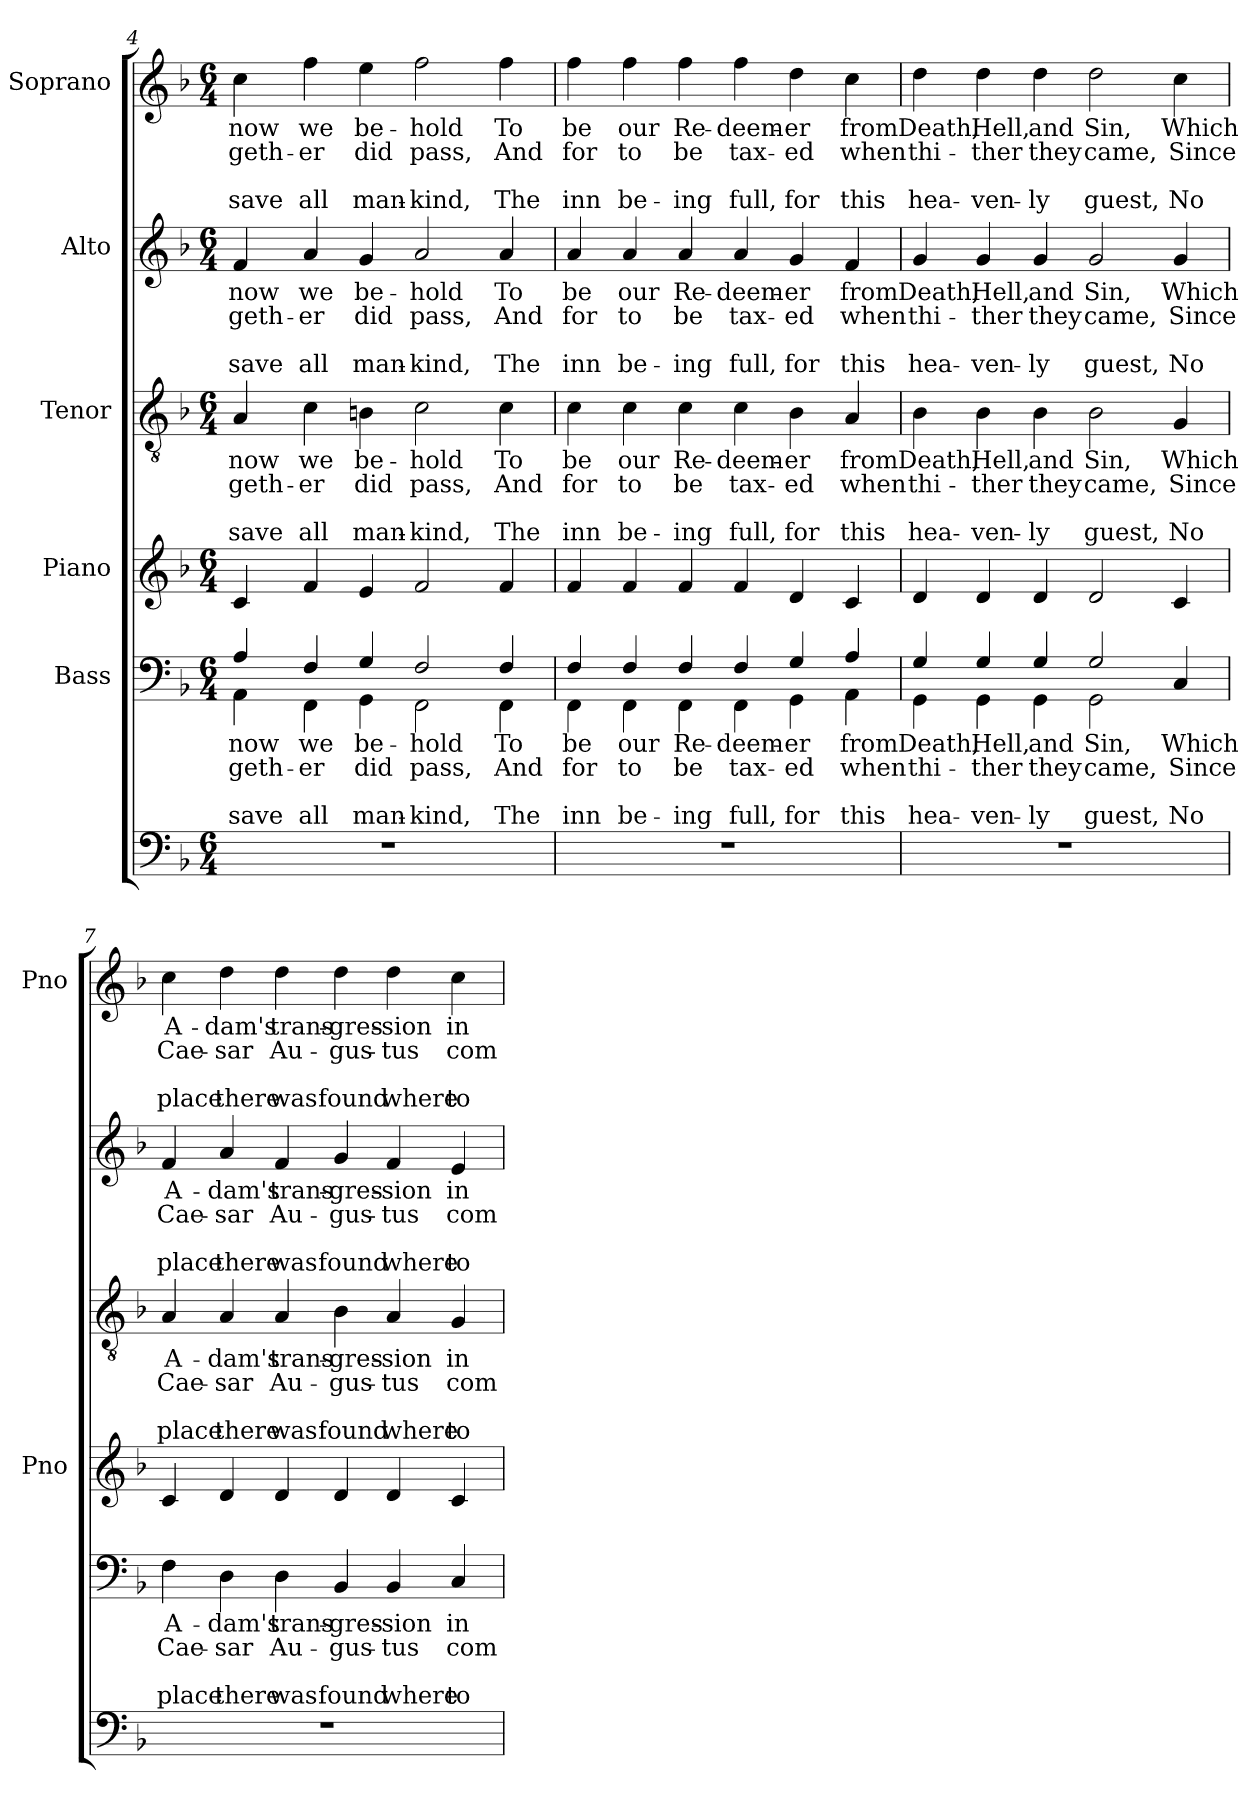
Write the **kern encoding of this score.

**kern	**kern	**text	**text	**text	**text	**kern	**kern	**text	**text	**text	**text	**kern	**text	**text	**text	**text	**kern	**text	**text	**text	**text
*part6	*part5	*part5	*part5	*part5	*part5	*part4	*part3	*part3	*part3	*part3	*part3	*part2	*part2	*part2	*part2	*part2	*part1	*part1	*part1	*part1	*part1
*staff6	*staff5	*staff5	*staff5	*staff5	*staff5	*staff4	*staff3	*staff3	*staff3	*staff3	*staff3	*staff2	*staff2	*staff2	*staff2	*staff2	*staff1	*staff1	*staff1	*staff1	*staff1
*	*I"Bass	*	*	*	*	*I"Piano	*I"Tenor	*	*	*	*	*I"Alto	*	*	*	*	*I"Soprano	*	*	*	*
*	*	*	*	*	*	*I'Pno	*	*	*	*	*	*	*	*	*	*	*I'Pno	*	*	*	*
*clefF4	*clefF4	*	*	*	*	*clefG2	*clefGv2	*	*	*	*	*clefG2	*	*	*	*	*clefG2	*	*	*	*
*k[b-]	*k[b-]	*	*	*	*	*k[b-]	*k[b-]	*	*	*	*	*k[b-]	*	*	*	*	*k[b-]	*	*	*	*
*F:	*F:	*	*	*	*	*F:	*F:	*	*	*	*	*F:	*	*	*	*	*F:	*	*	*	*
*M6/4	*M6/4	*	*	*	*	*M6/4	*M6/4	*	*	*	*	*M6/4	*	*	*	*	*M6/4	*	*	*	*
=4	=4	=4	=4	=4	=4	=4	=4	=4	=4	=4	=4	=4	=4	=4	=4	=4	=4	=4	=4	=4	=4
*	*^	*	*	*	*	*	*	*	*	*	*	*	*	*	*	*	*	*	*	*	*
1.r	4A/	4AA\	now	-­geth-	.	save	4c/	4A/	now	-­geth-	.	save	4f/	now	-­geth-	.	save	4cc\	now	-­geth-	.	save
.	4F/	4FF\	we	-er	.	all	4f/	4c\	we	-er	.	all	4a/	we	-er	.	all	4ff\	we	-er	.	all
.	4G/	4GG\	be-	did	.	man-	4e/	4Bn\	be-	did	.	man-	4g/	be-	did	.	man-	4ee\	be-	did	.	man-
.	2F/	2FF\	-hold	pass,	.	-kind,	2f/	2c\	-hold	pass,	.	-kind,	2a/	-hold	pass,	.	-kind,	2ff\	-hold	pass,	.	-kind,
.	4F/	4FF\	To	And	.	The	4f/	4c\	To	And	.	The	4a/	To	And	.	The	4ff\	To	And	.	The
=5	=5	=5	=5	=5	=5	=5	=5	=5	=5	=5	=5	=5	=5	=5	=5	=5	=5	=5	=5	=5	=5	=5
1.r	4F/	4FF\	be	for	.	inn	4f/	4c\	be	for	.	inn	4a/	be	for	.	inn	4ff\	be	for	.	inn
.	4F/	4FF\	our	to	.	be-	4f/	4c\	our	to	.	be-	4a/	our	to	.	be-	4ff\	our	to	.	be-
.	4F/	4FF\	Re-	be	.	-ing	4f/	4c\	Re-	be	.	-ing	4a/	Re-	be	.	-ing	4ff\	Re-	be	.	-ing
.	4F/	4FF\	-deem-	tax-	.	full,	4f/	4c\	-deem-	tax-	.	full,	4a/	-deem-	tax-	.	full,	4ff\	-deem-	tax-	.	full,
.	4G/	4GG\	-er	-ed	.	for	4d/	4B-\	-er	-ed	.	for	4g/	-er	-ed	.	for	4dd\	-er	-ed	.	for
.	4A/	4AA\	from	when	.	this	4c/	4A/	from	when	.	this	4f/	from	when	.	this	4cc\	from	when	.	this
!!LO:PB:g=z
=6	=6	=6	=6	=6	=6	=6	=6	=6	=6	=6	=6	=6	=6	=6	=6	=6	=6	=6	=6	=6	=6	=6
1.r	4G/	4GG\	Death,	thi-	.	hea-	4d/	4B-\	Death,	thi-	.	hea-	4g/	Death,	thi-	.	hea-	4dd\	Death,	thi-	.	hea-
.	4G/	4GG\	Hell,	-ther	.	-ven-	4d/	4B-\	Hell,	-ther	.	-ven-	4g/	Hell,	-ther	.	-ven-	4dd\	Hell,	-ther	.	-ven-
.	4G/	4GG\	and	they	.	-ly	4d/	4B-\	and	they	.	-ly	4g/	and	they	.	-ly	4dd\	and	they	.	-ly
.	2G/	2GG\	Sin,	came,	.	guest,	2d/	2B-\	Sin,	came,	.	guest,	2g/	Sin,	came,	.	guest,	2dd\	Sin,	came,	.	guest,
.	4C/	4ryy	Which	Since	.	No	4c/	4G/	Which	Since	.	No	4g/	Which	Since	.	No	4cc\	Which	Since	.	No
*	*v	*v	*	*	*	*	*	*	*	*	*	*	*	*	*	*	*	*	*	*	*	*
=7	=7	=7	=7	=7	=7	=7	=7	=7	=7	=7	=7	=7	=7	=7	=7	=7	=7	=7	=7	=7	=7
1.r	4F\	A-	Cae-	.	place	4c/	4A/	A-	Cae-	.	place	4f/	A-	Cae-	.	place	4cc\	A-	Cae-	.	place
.	4D\	-dam's	-sar	.	there	4d/	4A/	-dam's	-sar	.	there	4a/	-dam's	-sar	.	there	4dd\	-dam's	-sar	.	there
.	4D\	trans-	Au-	.	was	4d/	4A/	trans-	Au-	.	was	4f/	trans-	Au-	.	was	4dd\	trans-	Au-	.	was
.	4BB-/	-gres-	-gus-	.	found	4d/	4B-\	-gres-	-gus-	.	found	4g/	-gres-	-gus-	.	found	4dd\	-gres-	-gus-	.	found
.	4BB-/	-sion	-tus	.	where	4d/	4A/	-sion	-tus	.	where	4f/	-sion	-tus	.	where	4dd\	-sion	-tus	.	where
.	4C/	in-	com-	.	to	4c/	4G/	in-	com-	.	to	4e/	in-	com-	.	to	4cc\	in-	com-	.	to
=	=	=	=	=	=	=	=	=	=	=	=	=	=	=	=	=	=	=	=	=	=
*-	*-	*-	*-	*-	*-	*-	*-	*-	*-	*-	*-	*-	*-	*-	*-	*-	*-	*-	*-	*-	*-
